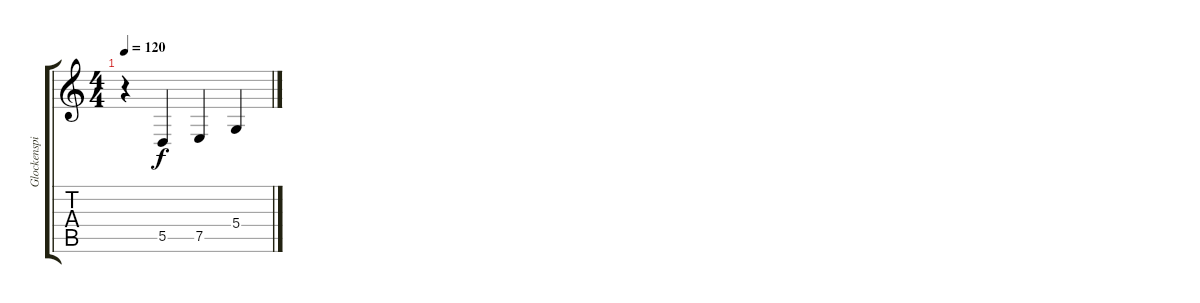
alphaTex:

\track ("Glockenspiel" "Glockenspi") {instrument glockenspiel}
\staff {score tabs}
\tuning (E4 B3 G3 D3 A2 E2) {hide}
\ts (4 4)
\tempo 120
\clef g2
\ks c
r.4{dy f} 5.5.4 7.5.4 5.4.4
